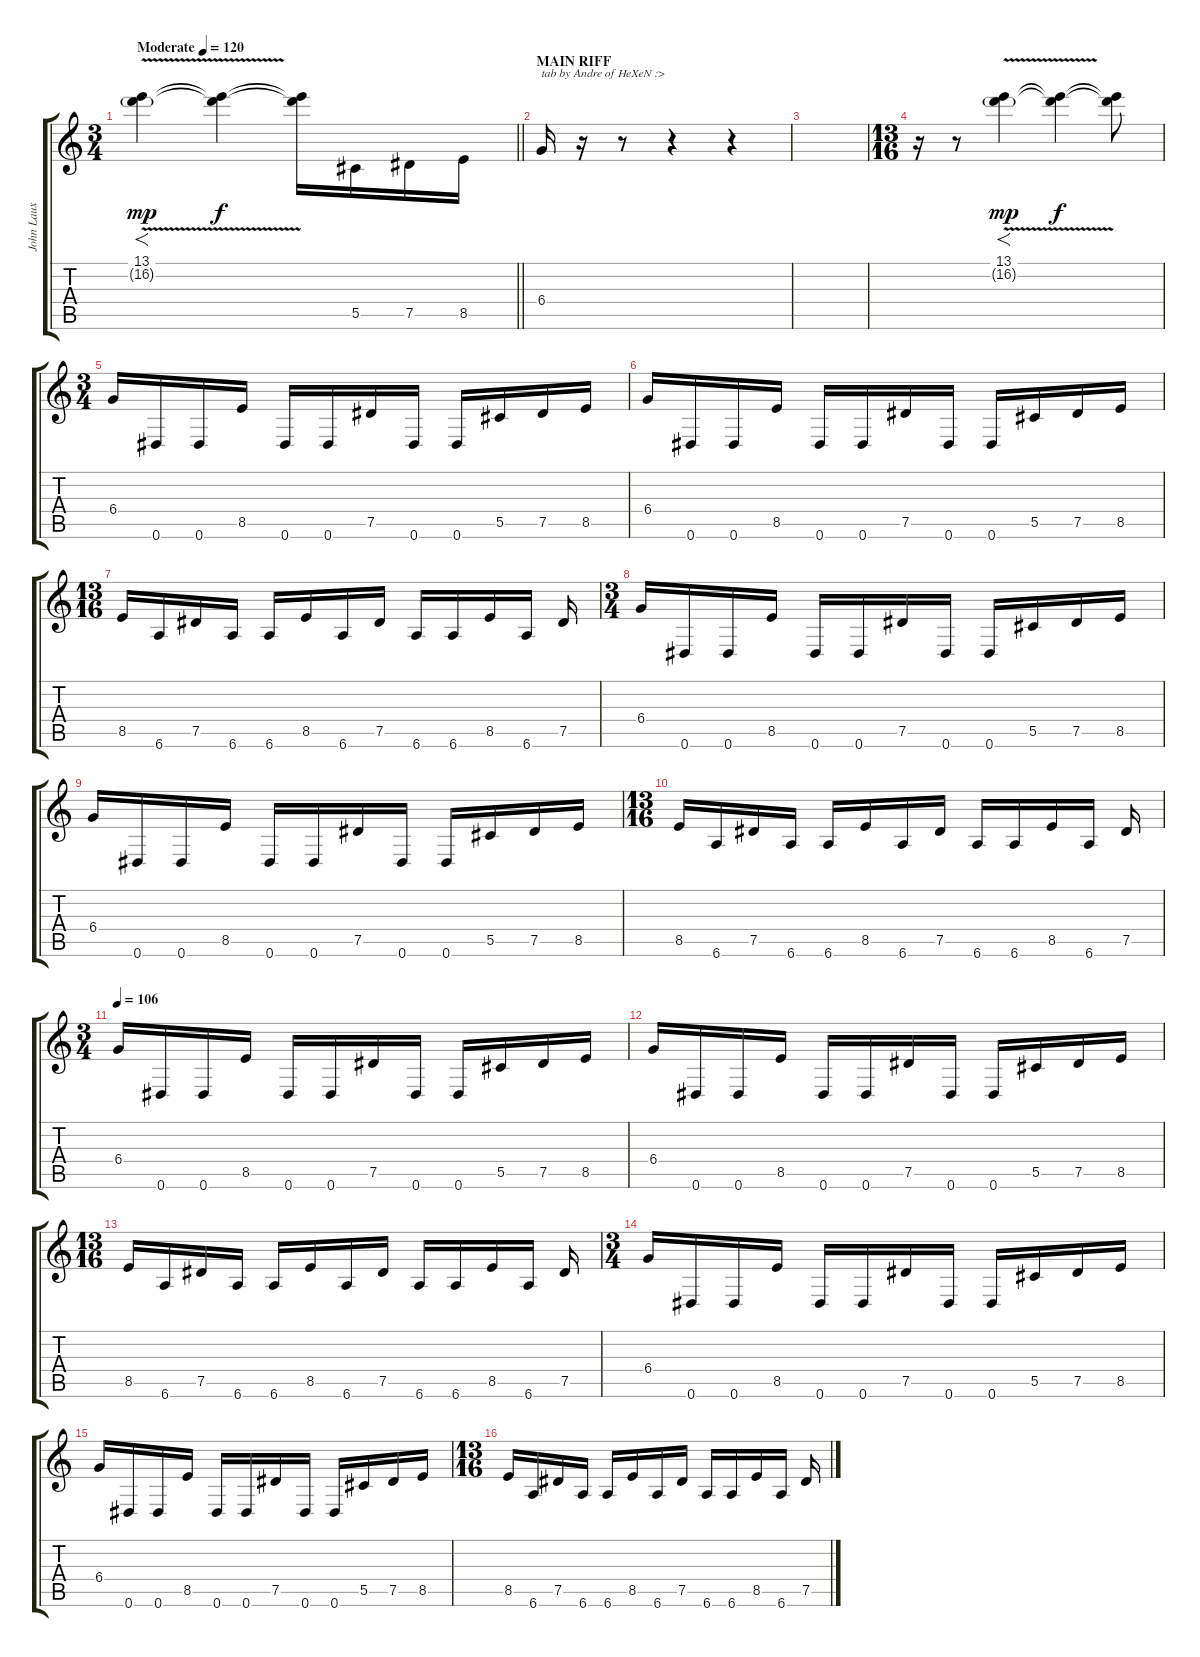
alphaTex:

\track ("John Laux" "John Laux") {instrument distortionguitar}
\staff {score tabs}
\tuning (Eb4 Bb3 Gb3 Db3 Ab2 Eb2) {hide}
\ts (3 4)
\tempo (120 "Moderate")
\tempo 112
\tempo (120 "Moderate")
\clef g2
\barLineRight lightlight
\ks c
(13.1{v} 16.2{v g}).4{f dy mp instrument distortionguitar} (13.1{t} 16.2{t}).4{dy f} (13.1{t} 16.2{t}).16 5.5.16 7.5.16 8.5.16 |
\section ("" "MAIN RIFF")
6.4.16{txt "tab by Andre of HeXeN :>"} r.16 r.8 r.4 r.4 |
|
\ts (13 16)
r.16 r.8 (13.1{v} 16.2{g}).4{f dy mp} (13.1{t} 16.2{t}).4{dy f} (13.1{t} 16.2{t}).8 |
\ts (3 4)
6.4.16 0.6.16 0.6.16 8.5.16 0.6.16 0.6.16 7.5.16 0.6.16 0.6.16 5.5.16 7.5.16 8.5.16 |
6.4.16 0.6.16 0.6.16 8.5.16 0.6.16 0.6.16 7.5.16 0.6.16 0.6.16 5.5.16 7.5.16 8.5.16 |
\ts (13 16)
8.5.16 6.6.16 7.5.16 6.6.16 6.6.16 8.5.16 6.6.16 7.5.16 6.6.16 6.6.16 8.5.16 6.6.16 7.5.16 |
\ts (3 4)
6.4.16 0.6.16 0.6.16 8.5.16 0.6.16 0.6.16 7.5.16 0.6.16 0.6.16 5.5.16 7.5.16 8.5.16 |
6.4.16 0.6.16 0.6.16 8.5.16 0.6.16 0.6.16 7.5.16 0.6.16 0.6.16 5.5.16 7.5.16 8.5.16 |
\ts (13 16)
8.5.16 6.6.16 7.5.16 6.6.16 6.6.16 8.5.16 6.6.16 7.5.16 6.6.16 6.6.16 8.5.16 6.6.16 7.5.16 |
\ts (3 4)
\tempo 106
6.4.16 0.6.16 0.6.16 8.5.16 0.6.16 0.6.16 7.5.16 0.6.16 0.6.16 5.5.16 7.5.16 8.5.16 |
6.4.16 0.6.16 0.6.16 8.5.16 0.6.16 0.6.16 7.5.16 0.6.16 0.6.16 5.5.16 7.5.16 8.5.16 |
\ts (13 16)
8.5.16 6.6.16 7.5.16 6.6.16 6.6.16 8.5.16 6.6.16 7.5.16 6.6.16 6.6.16 8.5.16 6.6.16 7.5.16 |
\ts (3 4)
6.4.16 0.6.16 0.6.16 8.5.16 0.6.16 0.6.16 7.5.16 0.6.16 0.6.16 5.5.16 7.5.16 8.5.16 |
6.4.16 0.6.16 0.6.16 8.5.16 0.6.16 0.6.16 7.5.16 0.6.16 0.6.16 5.5.16 7.5.16 8.5.16 |
\ts (13 16)
8.5.16 6.6.16 7.5.16 6.6.16 6.6.16 8.5.16 6.6.16 7.5.16 6.6.16 6.6.16 8.5.16 6.6.16 7.5.16
